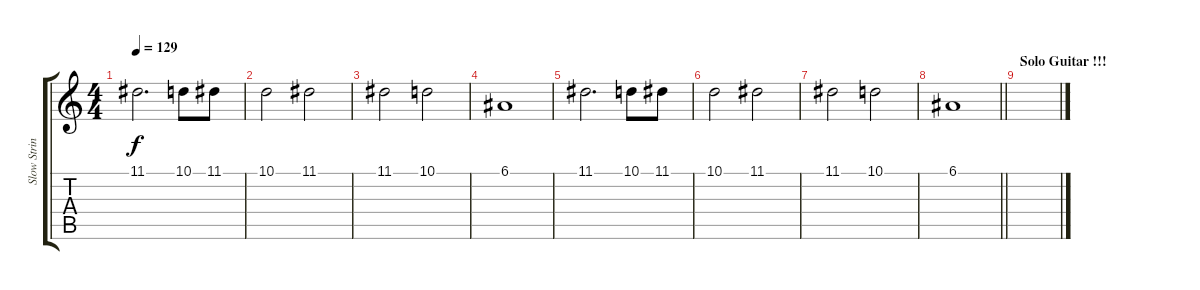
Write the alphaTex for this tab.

\track ("Slow Strings" "Slow Strin") {instrument synthstrings1}
\staff {score tabs}
\tuning (E4 B3 G3 D3 A2 E2) {hide}
\ts (4 4)
\tempo 129
\clef g2
\ks c
11.1.2{d dy f} 10.1.8 11.1.8 |
10.1.2 11.1.2 |
11.1.2 10.1.2 |
6.1.1 |
11.1.2{d} 10.1.8 11.1.8 |
10.1.2 11.1.2 |
11.1.2 10.1.2 |
\barLineRight lightlight
6.1.1 |
\section ("" "Solo Guitar !!!")
